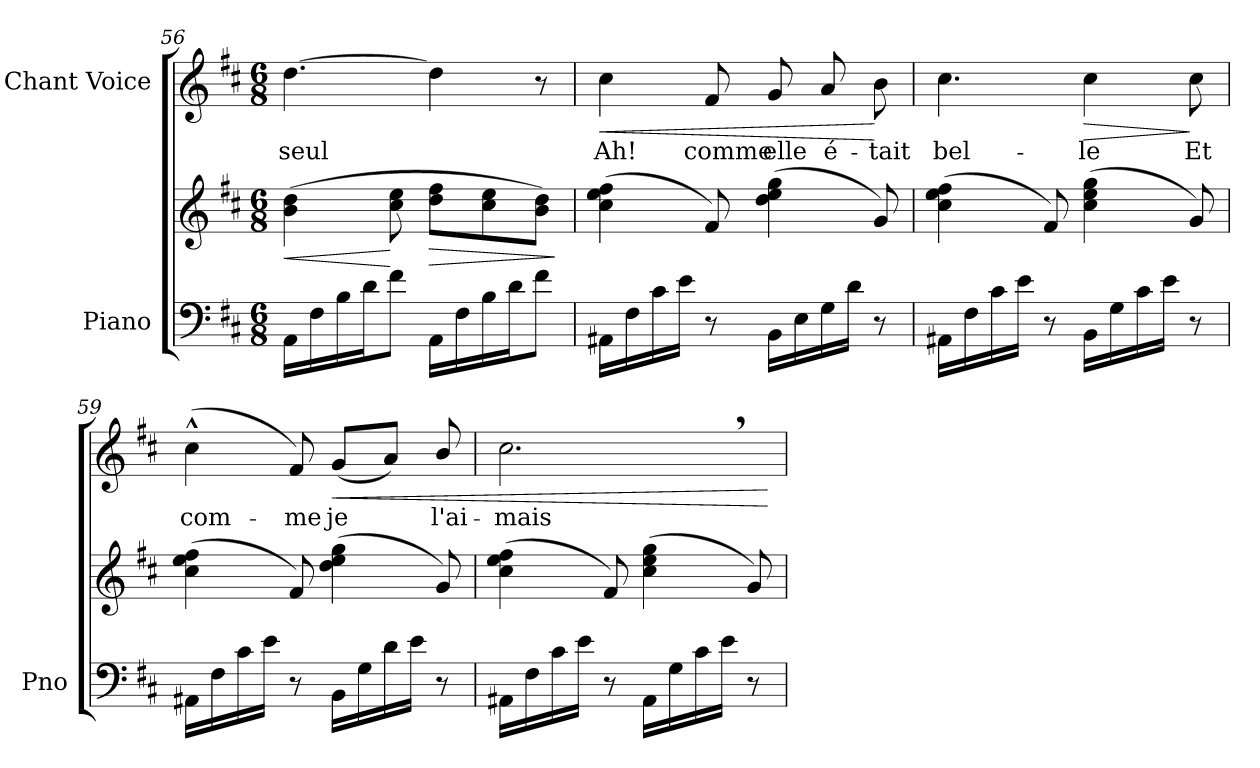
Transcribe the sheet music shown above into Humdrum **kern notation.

**kern	**kern	**dynam	**kern	**text	**dynam
*part2	*part2	*part2	*part1	*part1	*part1
*staff3	*staff2	*staff2/3	*staff1	*staff1	*staff1
*I"Piano	*	*	*I"Chant Voice	*	*
*I'Pno	*	*	*	*	*
*clefF4	*clefG2	*	*clefG2	*	*
*k[f#c#]	*k[f#c#]	*	*k[f#c#]	*	*
*M6/8	*M6/8	*	*M6/8	*	*
=56	=56	=56	=56	=56	=56
!	!	!LO:HP:b	!	!	!
16AA\LL	(4b\ 4dd\	<	[4.dd\	seul	.
16F#\	.	.	.	.	.
16B\	.	.	.	.	.
16d\J	.	.	.	.	.
8f#\J	8cc#\ 8ee\	[	.	.	.
!	!	!LO:HP:b	!	!	!
16AA\LL	8dd\ 8ff#\L	>	4dd\]	.	.
16F#\	.	.	.	.	.
16B\	8cc#\ 8ee\	.	.	.	.
16d\J	.	.	.	.	.
8f#\J	8b\ 8dd\J)	.	8r	.	.
.	.	]	.	.	.
=57	=57	=57	=57	=57	=57
!	!	!	!	!	!LO:HP:b
16AA#X\LL	(4cc#\ 4ee\ 4ff#\	.	4cc#\	Ah!	<
16F#\	.	.	.	.	.
16c#\	.	.	.	.	.
16e\JJ	.	.	.	.	.
8r	8f#/)	.	8f#/	comme	.
16BB\LL	(4dd\ 4ee\ 4gg\	.	8g/	elle	.
16E\	.	.	.	.	.
16G\	.	.	8a/	é-	.
16d\JJ	.	.	.	.	.
8r	8g/)	.	8b\	-tait	[
=58	=58	=58	=58	=58	=58
16AA#X\LL	(4cc#\ 4ee\ 4ff#\	.	4.cc#\	bel-	.
16F#\	.	.	.	.	.
16c#\	.	.	.	.	.
16e\JJ	.	.	.	.	.
8r	8f#/)	.	.	.	.
!	!	!	!	!	!LO:HP:b
16BB\LL	(4cc#\ 4ee\ 4gg\	.	4cc#\	-le	>
16G\	.	.	.	.	.
16c#\	.	.	.	.	.
16e\JJ	.	.	.	.	.
8r	8g/)	.	8cc#\	Et	]
=59	=59	=59	=59	=59	=59
16AA#X\LL	(4cc#\ 4ee\ 4ff#\	.	(4cc#^^\	com-	.
16F#\	.	.	.	.	.
16c#\	.	.	.	.	.
16e\JJ	.	.	.	.	.
8r	8f#/)	.	8f#/)	-me	.
!	!	!	!	!	!LO:HP:b
16BB\LL	(4dd\ 4ee\ 4gg\	.	(8g/L	je	<
16G\	.	.	.	.	.
16d\	.	.	8a/J)	.	.
16e\JJ	.	.	.	.	.
8r	8g/)	.	8b/	l'ai-	.
=60	=60	=60	=60	=60	=60
16AA#X\LL	(4cc#\ 4ee\ 4ff#\	.	2.cc#,\	-mais	.
16F#\	.	.	.	.	.
16c#\	.	.	.	.	.
16e\JJ	.	.	.	.	.
8r	8f#/)	.	.	.	.
16AA#\LL	(4cc#\ 4ee\ 4gg\	.	.	.	.
16G\	.	.	.	.	.
16c#\	.	.	.	.	.
16e\JJ	.	.	.	.	.
8r	8g/)	.	.	.	.
.	.	.	.	.	[
=	=	=	=	=	=
*-	*-	*-	*-	*-	*-
